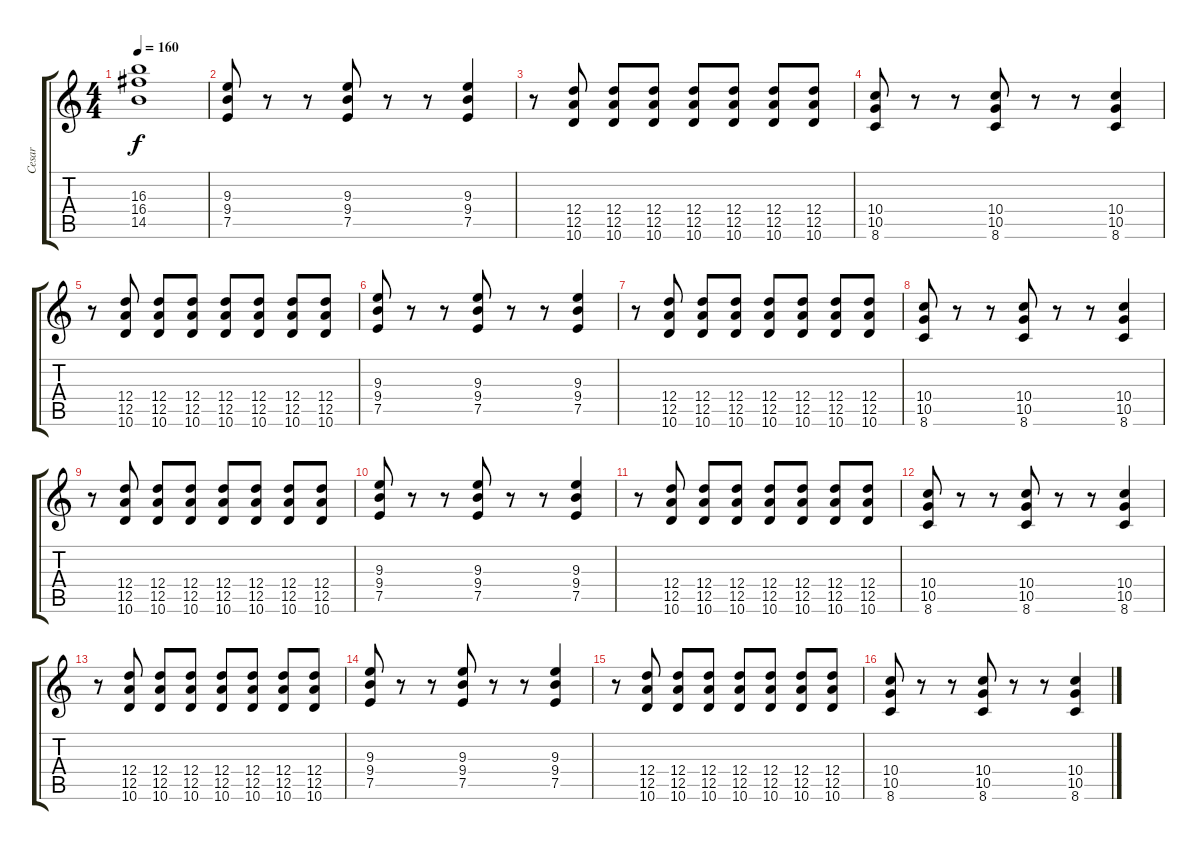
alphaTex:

\track ("Cesar" "Cesar") {instrument distortionguitar}
\staff {score tabs}
\tuning (E4 B3 G3 D3 A2 E2) {hide}
\ts (4 4)
\tempo 160
\clef g2
\ks c
(16.3 16.4 14.5).1{dy f} |
(9.3 9.4 7.5).8 r.8 r.8 (9.3 9.4 7.5).8 r.8 r.8 (9.3 9.4 7.5).4 |
r.8 (12.4 12.5 10.6).8 (12.4 12.5 10.6).8 (12.4 12.5 10.6).8 (12.4 12.5 10.6).8 (12.4 12.5 10.6).8 (12.4 12.5 10.6).8 (12.4 12.5 10.6).8 |
(10.4 10.5 8.6).8 r.8 r.8 (10.4 10.5 8.6).8 r.8 r.8 (10.4 10.5 8.6).4 |
r.8 (12.4 12.5 10.6).8 (12.4 12.5 10.6).8 (12.4 12.5 10.6).8 (12.4 12.5 10.6).8 (12.4 12.5 10.6).8 (12.4 12.5 10.6).8 (12.4 12.5 10.6).8 |
(9.3 9.4 7.5).8 r.8 r.8 (9.3 9.4 7.5).8 r.8 r.8 (9.3 9.4 7.5).4 |
r.8 (12.4 12.5 10.6).8 (12.4 12.5 10.6).8 (12.4 12.5 10.6).8 (12.4 12.5 10.6).8 (12.4 12.5 10.6).8 (12.4 12.5 10.6).8 (12.4 12.5 10.6).8 |
(10.4 10.5 8.6).8 r.8 r.8 (10.4 10.5 8.6).8 r.8 r.8 (10.4 10.5 8.6).4 |
r.8 (12.4 12.5 10.6).8 (12.4 12.5 10.6).8 (12.4 12.5 10.6).8 (12.4 12.5 10.6).8 (12.4 12.5 10.6).8 (12.4 12.5 10.6).8 (12.4 12.5 10.6).8 |
(9.3 9.4 7.5).8 r.8 r.8 (9.3 9.4 7.5).8 r.8 r.8 (9.3 9.4 7.5).4 |
r.8 (12.4 12.5 10.6).8 (12.4 12.5 10.6).8 (12.4 12.5 10.6).8 (12.4 12.5 10.6).8 (12.4 12.5 10.6).8 (12.4 12.5 10.6).8 (12.4 12.5 10.6).8 |
(10.4 10.5 8.6).8 r.8 r.8 (10.4 10.5 8.6).8 r.8 r.8 (10.4 10.5 8.6).4 |
r.8 (12.4 12.5 10.6).8 (12.4 12.5 10.6).8 (12.4 12.5 10.6).8 (12.4 12.5 10.6).8 (12.4 12.5 10.6).8 (12.4 12.5 10.6).8 (12.4 12.5 10.6).8 |
(9.3 9.4 7.5).8 r.8 r.8 (9.3 9.4 7.5).8 r.8 r.8 (9.3 9.4 7.5).4 |
r.8 (12.4 12.5 10.6).8 (12.4 12.5 10.6).8 (12.4 12.5 10.6).8 (12.4 12.5 10.6).8 (12.4 12.5 10.6).8 (12.4 12.5 10.6).8 (12.4 12.5 10.6).8 |
(10.4 10.5 8.6).8 r.8 r.8 (10.4 10.5 8.6).8 r.8 r.8 (10.4 10.5 8.6).4
